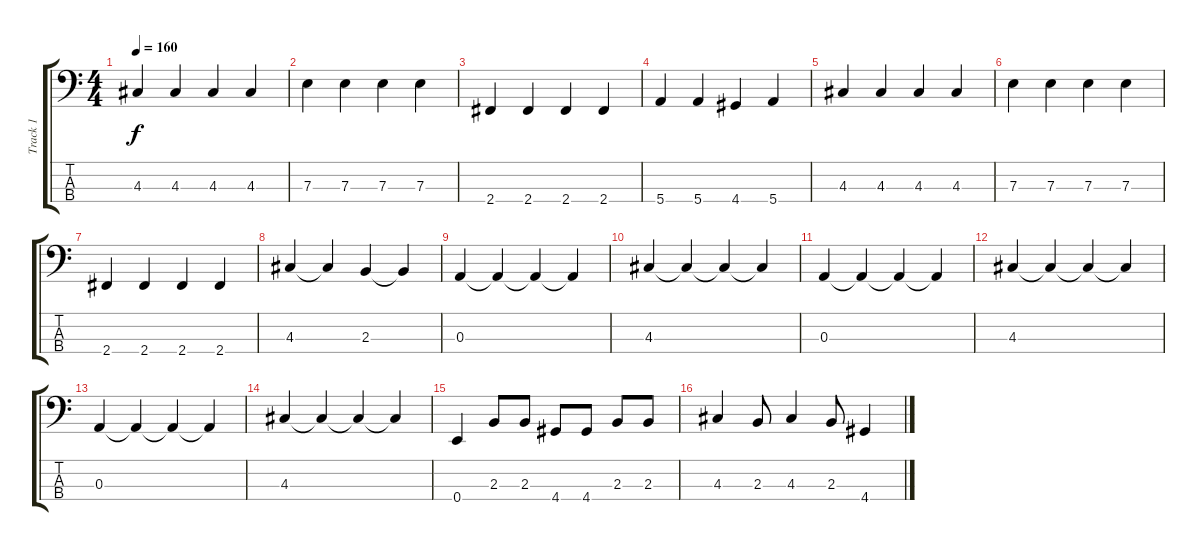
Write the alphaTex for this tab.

\track ("Track 1" "Track 1") {instrument electricbassfinger}
\staff {score tabs}
\tuning (G2 D2 A1 E1) {hide}
\ts (4 4)
\tempo 160
\clef f4
\ks c
4.3.4{dy f} 4.3.4 4.3.4 4.3.4 |
7.3.4 7.3.4 7.3.4 7.3.4 |
2.4.4 2.4.4 2.4.4 2.4.4 |
5.4.4 5.4.4 4.4.4 5.4.4 |
4.3.4 4.3.4 4.3.4 4.3.4 |
7.3.4 7.3.4 7.3.4 7.3.4 |
2.4.4 2.4.4 2.4.4 2.4.4 |
4.3.4 4.3{t}.4 2.3.4 2.3{t}.4 |
0.3.4 0.3{t}.4 0.3{t}.4 0.3{t}.4 |
4.3.4 4.3{t}.4 4.3{t}.4 4.3{t}.4 |
0.3.4 0.3{t}.4 0.3{t}.4 0.3{t}.4 |
4.3.4 4.3{t}.4 4.3{t}.4 4.3{t}.4 |
0.3.4 0.3{t}.4 0.3{t}.4 0.3{t}.4 |
4.3.4 4.3{t}.4 4.3{t}.4 4.3{t}.4 |
0.4.4 2.3.8 2.3.8 4.4.8 4.4.8 2.3.8 2.3.8 |
4.3.4 2.3.8 4.3.4 2.3.8 4.4.4
